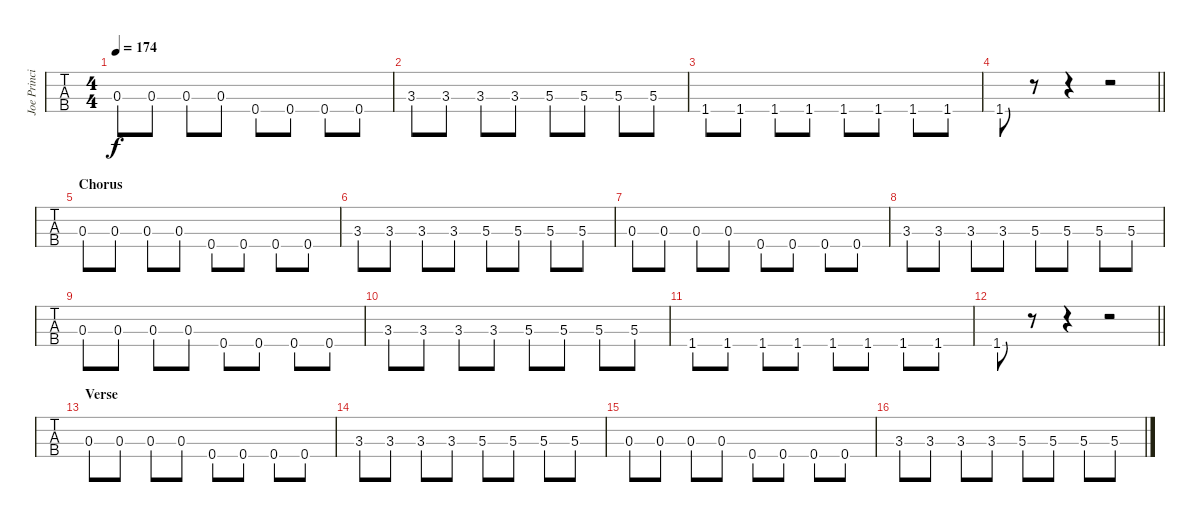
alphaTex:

\track ("Joe Principe - Bass" "Joe Princi") {instrument electricbassfinger}
\staff {tabs}
\tuning (Gb2 Db2 Ab1 Eb1) {hide}
\ts (4 4)
\tempo 174
\clef f4
\ks c
0.3.8{dy f} 0.3.8 0.3.8 0.3.8 0.4.8 0.4.8 0.4.8 0.4.8 |
3.3.8 3.3.8 3.3.8 3.3.8 5.3.8 5.3.8 5.3.8 5.3.8 |
1.4.8 1.4.8 1.4.8 1.4.8 1.4.8 1.4.8 1.4.8 1.4.8 |
\barLineRight lightlight
1.4.8 r.8 r.4 r.2 |
\section ("" "Chorus")
0.3.8 0.3.8 0.3.8 0.3.8 0.4.8 0.4.8 0.4.8 0.4.8 |
3.3.8 3.3.8 3.3.8 3.3.8 5.3.8 5.3.8 5.3.8 5.3.8 |
0.3.8 0.3.8 0.3.8 0.3.8 0.4.8 0.4.8 0.4.8 0.4.8 |
3.3.8 3.3.8 3.3.8 3.3.8 5.3.8 5.3.8 5.3.8 5.3.8 |
0.3.8 0.3.8 0.3.8 0.3.8 0.4.8 0.4.8 0.4.8 0.4.8 |
3.3.8 3.3.8 3.3.8 3.3.8 5.3.8 5.3.8 5.3.8 5.3.8 |
1.4.8 1.4.8 1.4.8 1.4.8 1.4.8 1.4.8 1.4.8 1.4.8 |
\barLineRight lightlight
1.4.8 r.8 r.4 r.2 |
\section ("" "Verse")
0.3.8 0.3.8 0.3.8 0.3.8 0.4.8 0.4.8 0.4.8 0.4.8 |
3.3.8 3.3.8 3.3.8 3.3.8 5.3.8 5.3.8 5.3.8 5.3.8 |
0.3.8 0.3.8 0.3.8 0.3.8 0.4.8 0.4.8 0.4.8 0.4.8 |
3.3.8 3.3.8 3.3.8 3.3.8 5.3.8 5.3.8 5.3.8 5.3.8
